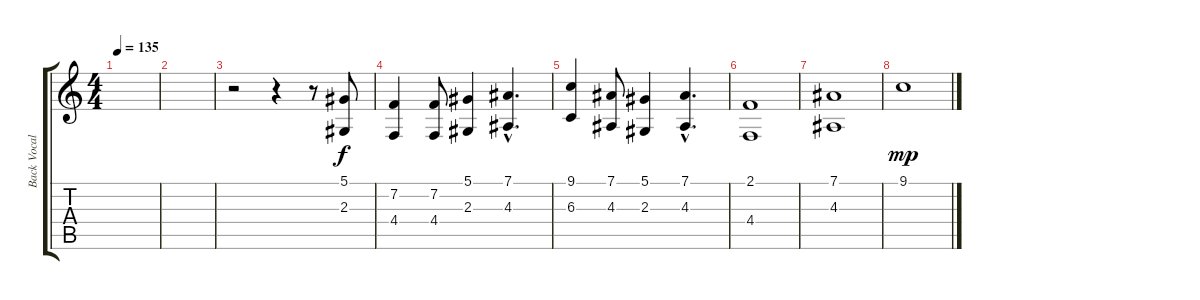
\track ("Back Vocal" "Back Vocal") {instrument synthbrass2}
\staff {score tabs}
\tuning (Eb4 Bb3 Gb3 Db3 Ab2 Eb2) {hide}
\ts (4 4)
\tempo 135
\clef g2
\ks c
|
|
r.2 r.4 r.8 (5.1 2.3).8 |
(7.2 4.4).4 (7.2 4.4).8 (5.1 2.3).4 (7.1{hac} 4.3{hac}).4{d} |
(9.1 6.3).4 (7.1 4.3).8 (5.1 2.3).4 (7.1{hac} 4.3{hac}).4{d} |
(2.1 4.4).1 |
(7.1 4.3).1 |
9.1.1{dy mp}
